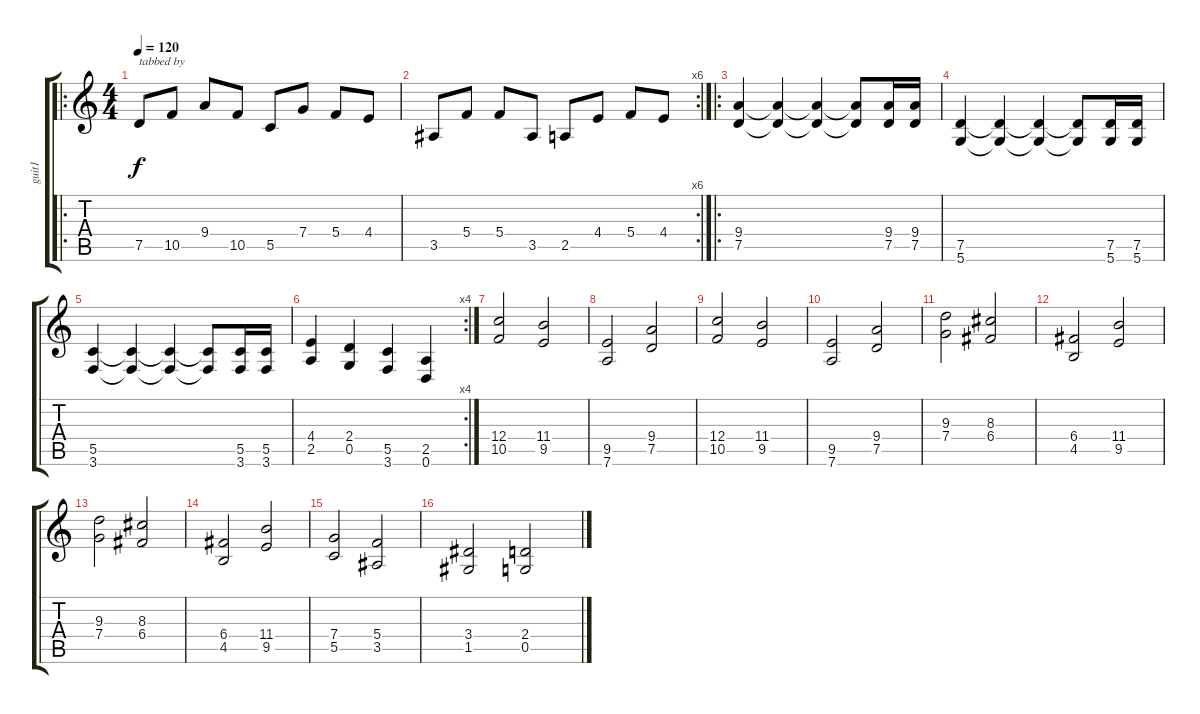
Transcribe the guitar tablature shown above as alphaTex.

\track ("guit1" "guit1") {instrument distortionguitar}
\staff {score tabs}
\tuning (D4 A3 F3 C3 G2 D2) {hide}
\ro
\ts (4 4)
\tempo 120
\clef g2
\ks c
7.5.8{txt "tabbed by" dy f instrument distortionguitar} 10.5.8 9.4.8 10.5.8 5.5.8 7.4.8 5.4.8 4.4.8 |
\rc 6
3.5.8 5.4.8 5.4.8 3.5.8 2.5.8 4.4.8 5.4.8 4.4.8 |
\ro
(9.4 7.5).4 (9.4{t} 7.5{t}).4 (9.4{t} 7.5{t}).4 (9.4{t} 7.5{t}).8 (9.4 7.5).16 (9.4 7.5).16 |
(7.5 5.6).4 (7.5{t} 5.6{t}).4 (7.5{t} 5.6{t}).4 (7.5{t} 5.6{t}).8 (7.5 5.6).16 (7.5 5.6).16 |
(5.5 3.6).4 (5.5{t} 3.6{t}).4 (5.5{t} 3.6{t}).4 (5.5{t} 3.6{t}).8 (5.5 3.6).16 (5.5 3.6).16 |
\rc 4
(4.4 2.5).4 (2.4 0.5).4 (5.5 3.6).4 (2.5 0.6).4 |
(12.4 10.5).2 (11.4 9.5).2 |
(9.5 7.6).2 (9.4 7.5).2 |
(12.4 10.5).2 (11.4 9.5).2 |
(9.5 7.6).2 (9.4 7.5).2 |
(9.3 7.4).2 (8.3 6.4).2 |
(6.4 4.5).2 (11.4 9.5).2 |
(9.3 7.4).2 (8.3 6.4).2 |
(6.4 4.5).2 (11.4 9.5).2 |
(7.4 5.5).2 (5.4 3.5).2 |
(3.4 1.5).2 (2.4 0.5).2
